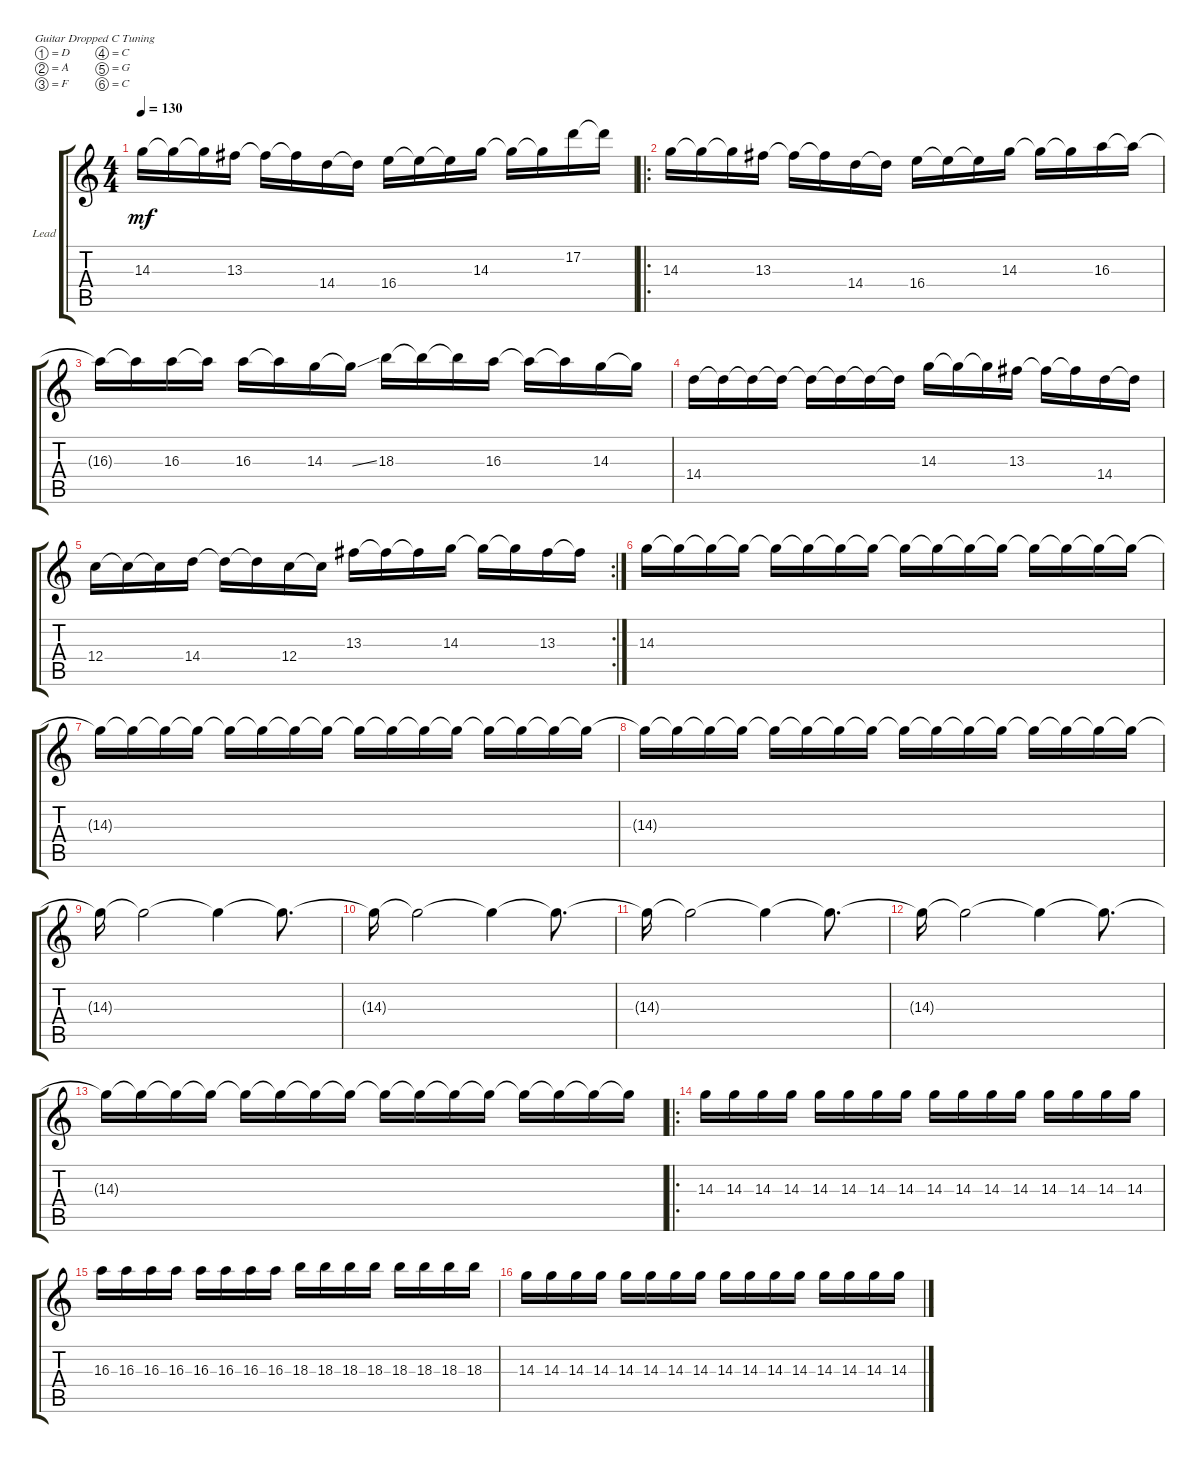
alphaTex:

\defaultSystemsLayout 4
\bracketExtendMode groupsimilarinstruments
\firstSystemTrackNameOrientation horizontal
\otherSystemsTrackNameOrientation horizontal
\track ("Lead Guitar" "Lead") {instrument distortionguitar}
\staff {score tabs}
\tuning (D4 A3 F3 C3 G2 C2)
\ts (4 4)
\tempo 130
\clef g2
\ks c
14.3.16{dy mf instrument distortionguitar} 14.3{t}.16 14.3{t}.16 13.3.16 13.3{t}.16 13.3{t}.16 14.4.16 14.4{t}.16 16.4.16 16.4{t}.16 16.4{t}.16 14.3.16 14.3{t}.16 14.3{t}.16 17.2.16 17.2{t}.16 |
\ro
14.3.16 14.3{t}.16 14.3{t}.16 13.3.16 13.3{t}.16 13.3{t}.16 14.4.16 14.4{t}.16 16.4.16 16.4{t}.16 16.4{t}.16 14.3.16 14.3{t}.16 14.3{t}.16 16.3.16 16.3{t}.16 |
16.3{t}.16 16.3{t}.16 16.3.16 16.3{t}.16 16.3.16 16.3{t}.16 14.3.16 14.3{ss t}.16 18.3.16 18.3{t}.16 18.3{t}.16 16.3.16 16.3{t}.16 16.3{t}.16 14.3.16 14.3{t}.16 |
14.4.16 14.4{t}.16 14.4{t}.16 14.4{t}.16 14.4{t}.16 14.4{t}.16 14.4{t}.16 14.4{t}.16 14.3.16 14.3{t}.16 14.3{t}.16 13.3.16 13.3{t}.16 13.3{t}.16 14.4.16 14.4{t}.16 |
\rc 2
12.4.16 12.4{t}.16 12.4{t}.16 14.4.16 14.4{t}.16 14.4{t}.16 12.4.16 12.4{t}.16 13.3.16 13.3{t}.16 13.3{t}.16 14.3.16 14.3{t}.16 14.3{t}.16 13.3.16 13.3{t}.16 |
14.3.16 14.3{t}.16 14.3{t}.16 14.3{t}.16 14.3{t}.16 14.3{t}.16 14.3{t}.16 14.3{t}.16 14.3{t}.16 14.3{t}.16 14.3{t}.16 14.3{t}.16 14.3{t}.16 14.3{t}.16 14.3{t}.16 14.3{t}.16 |
14.3{t}.16 14.3{t}.16 14.3{t}.16 14.3{t}.16 14.3{t}.16 14.3{t}.16 14.3{t}.16 14.3{t}.16 14.3{t}.16 14.3{t}.16 14.3{t}.16 14.3{t}.16 14.3{t}.16 14.3{t}.16 14.3{t}.16 14.3{t}.16 |
14.3{t}.16 14.3{t}.16 14.3{t}.16 14.3{t}.16 14.3{t}.16 14.3{t}.16 14.3{t}.16 14.3{t}.16 14.3{t}.16 14.3{t}.16 14.3{t}.16 14.3{t}.16 14.3{t}.16 14.3{t}.16 14.3{t}.16 14.3{t}.16 |
14.3{t}.16 14.3{t}.2 14.3{t}.4 14.3{t}.8{d} |
14.3{t}.16 14.3{t}.2 14.3{t}.4 14.3{t}.8{d} |
14.3{t}.16 14.3{t}.2 14.3{t}.4 14.3{t}.8{d} |
14.3{t}.16 14.3{t}.2 14.3{t}.4 14.3{t}.8{d} |
14.3{t}.16 14.3{t}.16 14.3{t}.16 14.3{t}.16 14.3{t}.16 14.3{t}.16 14.3{t}.16 14.3{t}.16 14.3{t}.16 14.3{t}.16 14.3{t}.16 14.3{t}.16 14.3{t}.16 14.3{t}.16 14.3{t}.16 14.3{t}.16 |
\ro
14.3.16 14.3.16 14.3.16 14.3.16 14.3.16 14.3.16 14.3.16 14.3.16 14.3.16 14.3.16 14.3.16 14.3.16 14.3.16 14.3.16 14.3.16 14.3.16 |
16.3.16 16.3.16 16.3.16 16.3.16 16.3.16 16.3.16 16.3.16 16.3.16 18.3.16 18.3.16 18.3.16 18.3.16 18.3.16 18.3.16 18.3.16 18.3.16 |
14.3.16 14.3.16 14.3.16 14.3.16 14.3.16 14.3.16 14.3.16 14.3.16 14.3.16 14.3.16 14.3.16 14.3.16 14.3.16 14.3.16 14.3.16 14.3.16
